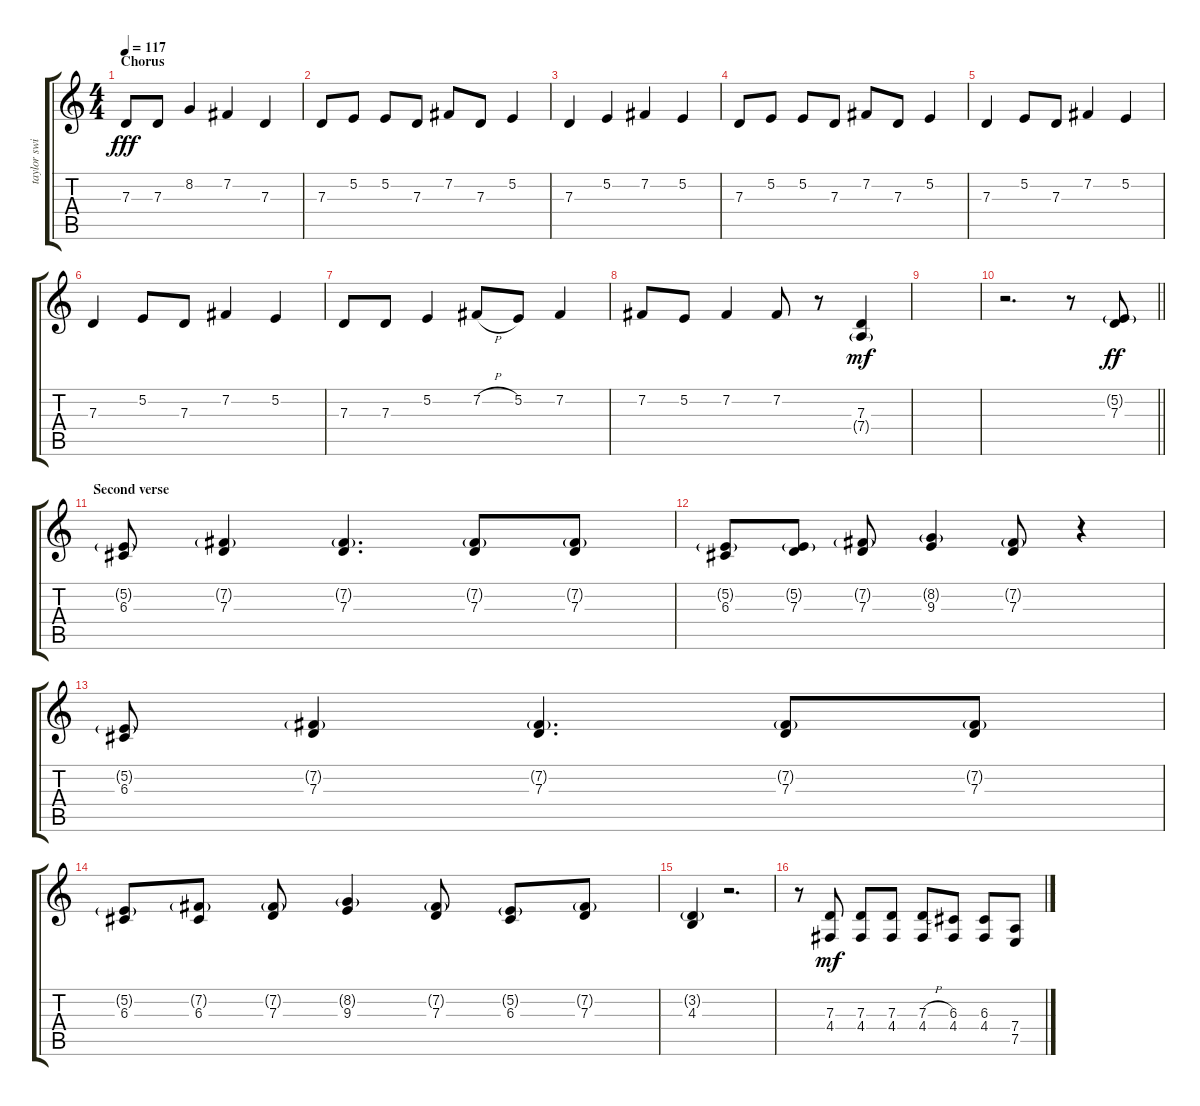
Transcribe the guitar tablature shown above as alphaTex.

\track ("taylor swift" "taylor swi") {instrument clarinet}
\staff {score tabs}
\tuning (E4 B3 G3 D3 A2 E2) {hide}
\ts (4 4)
\section ("" "Chorus")
\tempo 117
\clef g2
\ks c
7.3.8{dy fff} 7.3.8 8.2.4 7.2.4 7.3.4 |
7.3.8 5.2.8 5.2.8 7.3.8 7.2.8 7.3.8 5.2.4 |
7.3.4 5.2.4 7.2.4 5.2.4 |
7.3.8 5.2.8 5.2.8 7.3.8 7.2.8 7.3.8 5.2.4 |
7.3.4 5.2.8 7.3.8 7.2.4 5.2.4 |
7.3.4 5.2.8 7.3.8 7.2.4 5.2.4 |
7.3.8 7.3.8 5.2.4 7.2{h}.8 5.2.8 7.2.4 |
7.2.8 5.2.8 7.2.4 7.2.8 r.8 (7.3 7.4{g}).4{dy mf} |
|
\barLineRight lightlight
r.2{d} r.8 (5.2{g} 7.3).8{dy ff} |
\section ("" "Second verse")
(5.2{g} 6.3).8 (7.2{g} 7.3).4 (7.2{g} 7.3).4{d} (7.2{g} 7.3).8 (7.2{g} 7.3).8 |
(5.2{g} 6.3).8 (5.2{g} 7.3).8 (7.2{g} 7.3).8 (8.2{g} 9.3).4 (7.2{g} 7.3).8 r.4 |
(5.2{g} 6.3).8 (7.2{g} 7.3).4 (7.2{g} 7.3).4{d} (7.2{g} 7.3).8 (7.2{g} 7.3).8 |
(5.2{g} 6.3).8 (7.2{g} 6.3).8 (7.2{g} 7.3).8 (8.2{g} 9.3).4 (7.2{g} 7.3).8 (5.2{g} 6.3).8 (7.2{g} 7.3).8 |
(3.2{g} 4.3).4 r.2{d} |
r.8 (7.3 4.4).8{dy mf} (7.3 4.4).8 (7.3 4.4).8 (7.3{h} 4.4).8 (6.3 4.4).8 (6.3 4.4).8 (7.4 7.5).8
